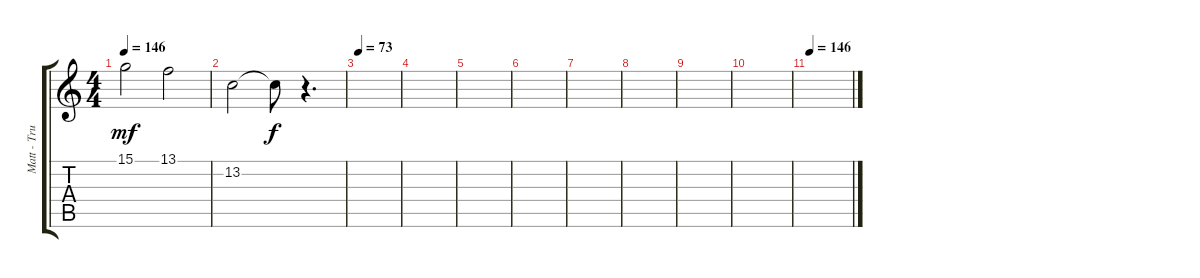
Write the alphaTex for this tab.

\track ("Matt - Trumpet" "Matt - Tru") {instrument trumpet}
\staff {score tabs}
\tuning (E4 B3 G3 D3 A2 E2) {hide}
\ts (4 4)
\tempo 146
\clef g2
\ks c
15.1.2{dy mf} 13.1.2 |
13.2.2 13.2{t}.8{dy f} r.4{d} |
\tempo 73
|
|
|
|
|
|
|
|
\tempo 146
